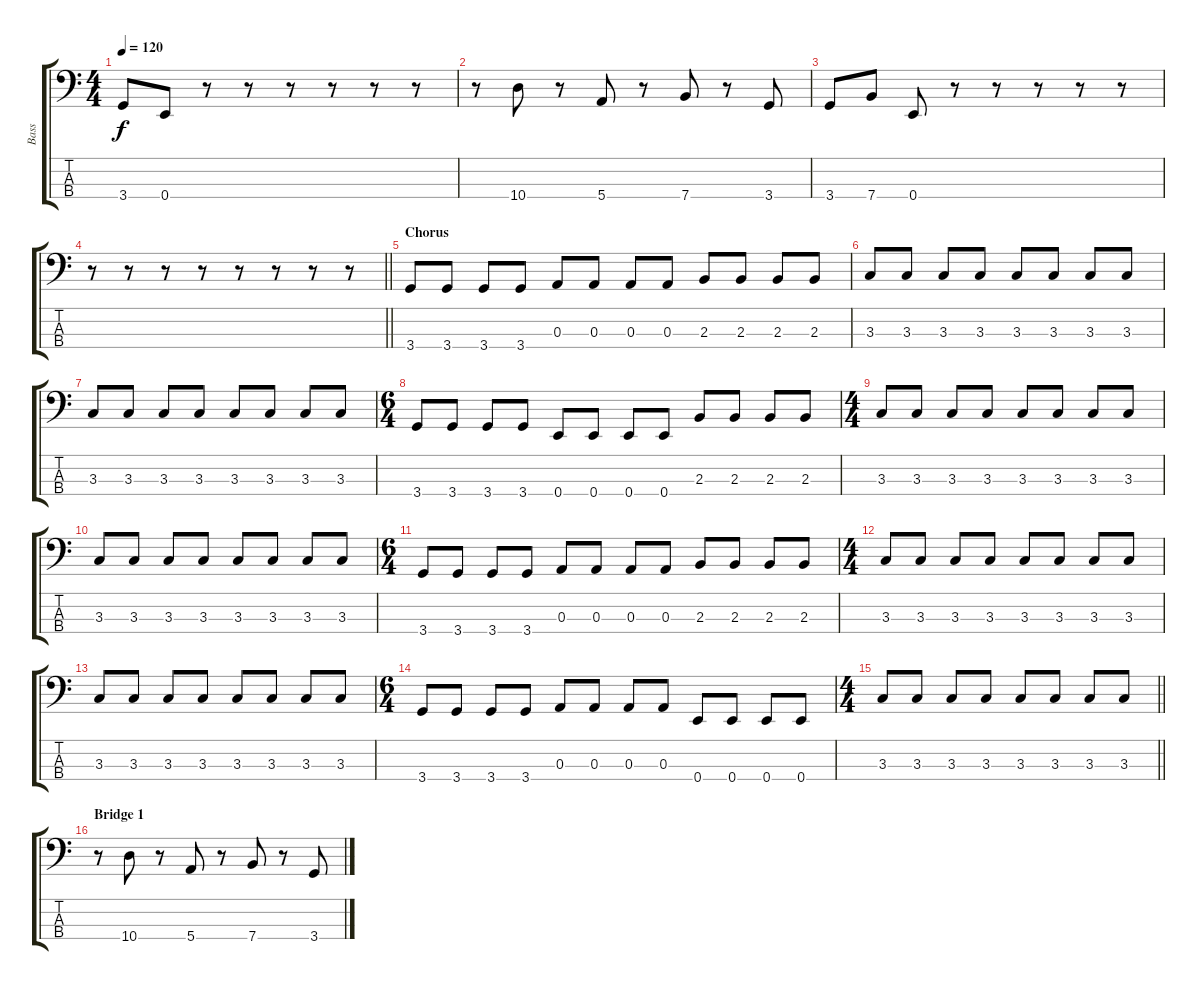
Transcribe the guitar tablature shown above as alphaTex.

\track ("Bass" "Bass") {instrument electricbasspick}
\staff {score tabs}
\tuning (G2 D2 A1 E1) {hide}
\ts (4 4)
\tempo 120
\clef f4
\ks c
3.4.8{dy f} 0.4.8 r.8 r.8 r.8 r.8 r.8 r.8 |
r.8 10.4.8 r.8 5.4.8 r.8 7.4.8 r.8 3.4.8 |
3.4.8 7.4.8 0.4.8 r.8 r.8 r.8 r.8 r.8 |
\barLineRight lightlight
r.8 r.8 r.8 r.8 r.8 r.8 r.8 r.8 |
\section ("" "Chorus")
3.4.8 3.4.8 3.4.8 3.4.8 0.3.8 0.3.8 0.3.8 0.3.8 2.3.8 2.3.8 2.3.8 2.3.8 |
3.3.8 3.3.8 3.3.8 3.3.8 3.3.8 3.3.8 3.3.8 3.3.8 |
3.3.8 3.3.8 3.3.8 3.3.8 3.3.8 3.3.8 3.3.8 3.3.8 |
\ts (6 4)
3.4.8 3.4.8 3.4.8 3.4.8 0.4.8 0.4.8 0.4.8 0.4.8 2.3.8 2.3.8 2.3.8 2.3.8 |
\ts (4 4)
3.3.8 3.3.8 3.3.8 3.3.8 3.3.8 3.3.8 3.3.8 3.3.8 |
3.3.8 3.3.8 3.3.8 3.3.8 3.3.8 3.3.8 3.3.8 3.3.8 |
\ts (6 4)
3.4.8 3.4.8 3.4.8 3.4.8 0.3.8 0.3.8 0.3.8 0.3.8 2.3.8 2.3.8 2.3.8 2.3.8 |
\ts (4 4)
3.3.8 3.3.8 3.3.8 3.3.8 3.3.8 3.3.8 3.3.8 3.3.8 |
3.3.8 3.3.8 3.3.8 3.3.8 3.3.8 3.3.8 3.3.8 3.3.8 |
\ts (6 4)
3.4.8 3.4.8 3.4.8 3.4.8 0.3.8 0.3.8 0.3.8 0.3.8 0.4.8 0.4.8 0.4.8 0.4.8 |
\ts (4 4)
\barLineRight lightlight
3.3.8 3.3.8 3.3.8 3.3.8 3.3.8 3.3.8 3.3.8 3.3.8 |
\section ("" "Bridge 1")
r.8 10.4.8 r.8 5.4.8 r.8 7.4.8 r.8 3.4.8
